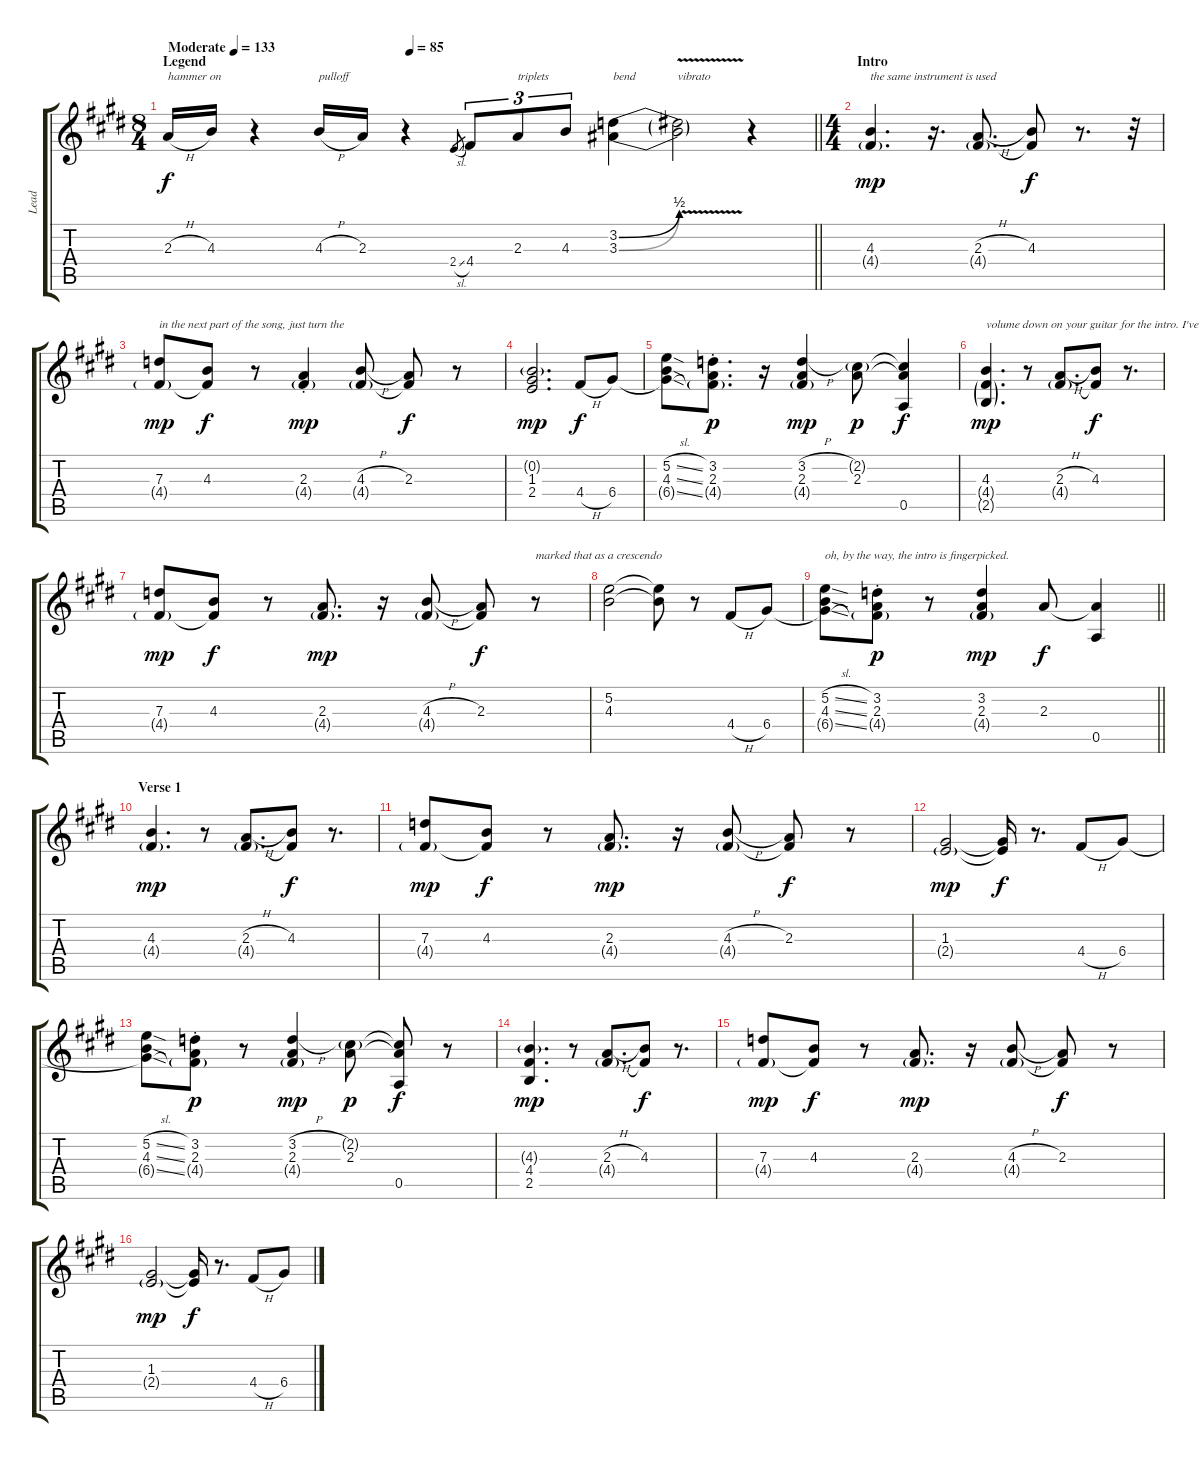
\track ("Lead" "Lead") {instrument overdrivenguitar}
\staff {score tabs}
\tuning (E4 B3 G3 D3 A2 E2) {hide}
\ts (8 4)
\section ("" "Legend")
\tempo (133 "Moderate")
\tempo (75 0.375)
\tempo (85 0.375)
\tempo (133 "Moderate")
\clef g2
\barLineRight lightlight
\ks e
2.3{h}.16{txt "hammer on" dy f instrument overdrivenguitar} 4.3.16 r.4 4.3{h}.16{txt "pulloff"} 2.3.16 r.4 2.4{sl}.8{gr} 4.4.8{tu (3 2)} 2.3.8{tu (3 2) txt "triplets"} 4.3.8{tu (3 2)} (3.2{be (bend 0 0 60 2)} 3.3{be (bend 0 0 60 2)}).4{txt "bend"} (3.2{v t} 3.3{v t}).2{txt "vibrato"} r.4 |
\ts (4 4)
\section ("" "Intro")
(4.3 4.4{g}).4{d txt "the same instrument is used " dy mp} r.16{d} (2.3{h} 4.4{g}).8{d} (4.3 4.4{t}).8{dy f} r.8{d} r.32 |
(7.3 4.4{g}).8{txt "in the next part of the song, just turn the" dy mp} (4.3 4.4{t}).8{dy f} r.8 (2.3{st} 4.4{g st}).4{dy mp} (4.3{h} 4.4{g}).8 (2.3 4.4{t}).8{dy f} r.8 |
(0.2{g} 1.3 2.4).2{d dy mp} 4.4{h}.8{dy f} 6.4.8 |
(5.2{sl} 4.3{sl} 6.4{sl t}).8 (3.2{st} 2.3{st} 4.4{g st}).8{d dy p} r.16 (3.2{h} 2.3 4.4{g}).4{dy mp} (2.2{g} 2.3).8{dy p} (2.2{t} 2.3{t} 0.5).4{dy f} |
(4.3 4.4{g} 2.5{g}).4{d txt "volume down on your guitar for the intro. I've " dy mp} r.8 (2.3{h} 4.4{g}).8{d} (4.3 4.4{t}).8{dy f} r.8{d} |
(7.3 4.4{g}).8{dy mp} (4.3 4.4{t}).8{dy f} r.8 (2.3 4.4{g}).8{d dy mp} r.16 (4.3{h} 4.4{g}).8 (2.3 4.4{t}).8{dy f} r.8{txt "marked that as a crescendo"} |
(5.2 4.3).2 (5.2{t} 4.3{t}).8 r.8 4.4{h}.8 6.4.8 |
\barLineRight lightlight
(5.2{sl} 4.3{sl} 6.4{sl t}).8{txt "oh, by the way, the intro is fingerpicked."} (3.2 2.3{st} 4.4{g}).8{dy p} r.8 (3.2 2.3 4.4{g}).4{dy mp} 2.3.8{dy f} (2.3{t} 0.5).4 |
\section ("" "Verse 1")
(4.3 4.4{g}).4{d dy mp} r.8 (2.3{h} 4.4{g}).8{d} (4.3 4.4{t}).8{dy f} r.8{d} |
(7.3 4.4{g}).8{dy mp} (4.3 4.4{t}).8{dy f} r.8 (2.3 4.4{g}).8{d dy mp} r.16 (4.3{h} 4.4{g}).8 (2.3 4.4{t}).8{dy f} r.8 |
(1.3 2.4{g}).2{dy mp} (1.3{t} 2.4{t}).16{dy f} r.8{d} 4.4{h}.8 6.4.8 |
(5.2{sl} 4.3{sl} 6.4{sl t}).8 (3.2{st} 2.3{st} 4.4{g st}).8{dy p} r.8 (3.2{h} 2.3 4.4{g}).4{dy mp} (2.2{g} 2.3).8{dy p} (2.2{t} 2.3{t} 0.5).8{dy f} r.8 |
(4.3{g} 4.4 2.5).4{d dy mp} r.8 (2.3{h} 4.4{g}).8{d} (4.3 4.4{t}).8{dy f} r.8{d} |
(7.3 4.4{g}).8{dy mp} (4.3 4.4{t}).8{dy f} r.8 (2.3 4.4{g}).8{d dy mp} r.16 (4.3{h} 4.4{g}).8 (2.3 4.4{t}).8{dy f} r.8 |
(1.3 2.4{g}).2{dy mp} (1.3{t} 2.4{t}).16{dy f} r.8{d} 4.4{h}.8 6.4.8
